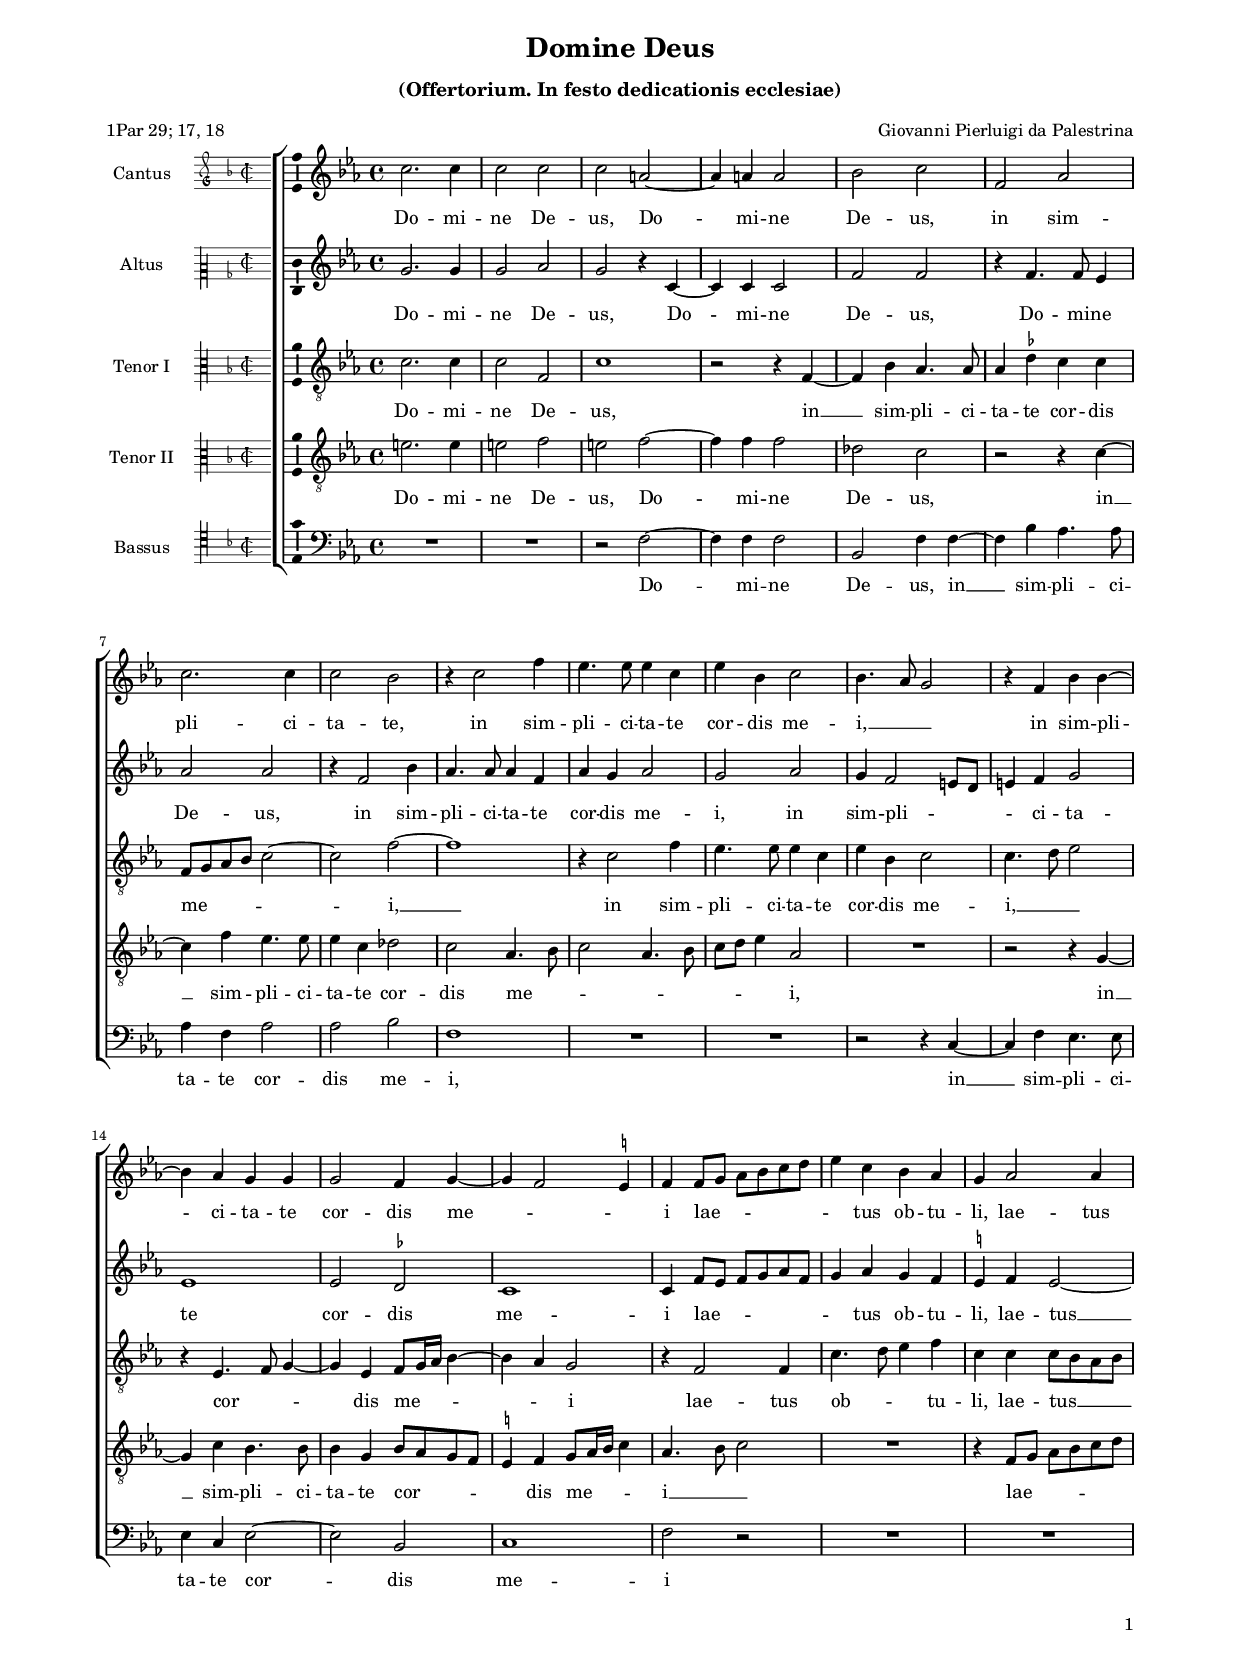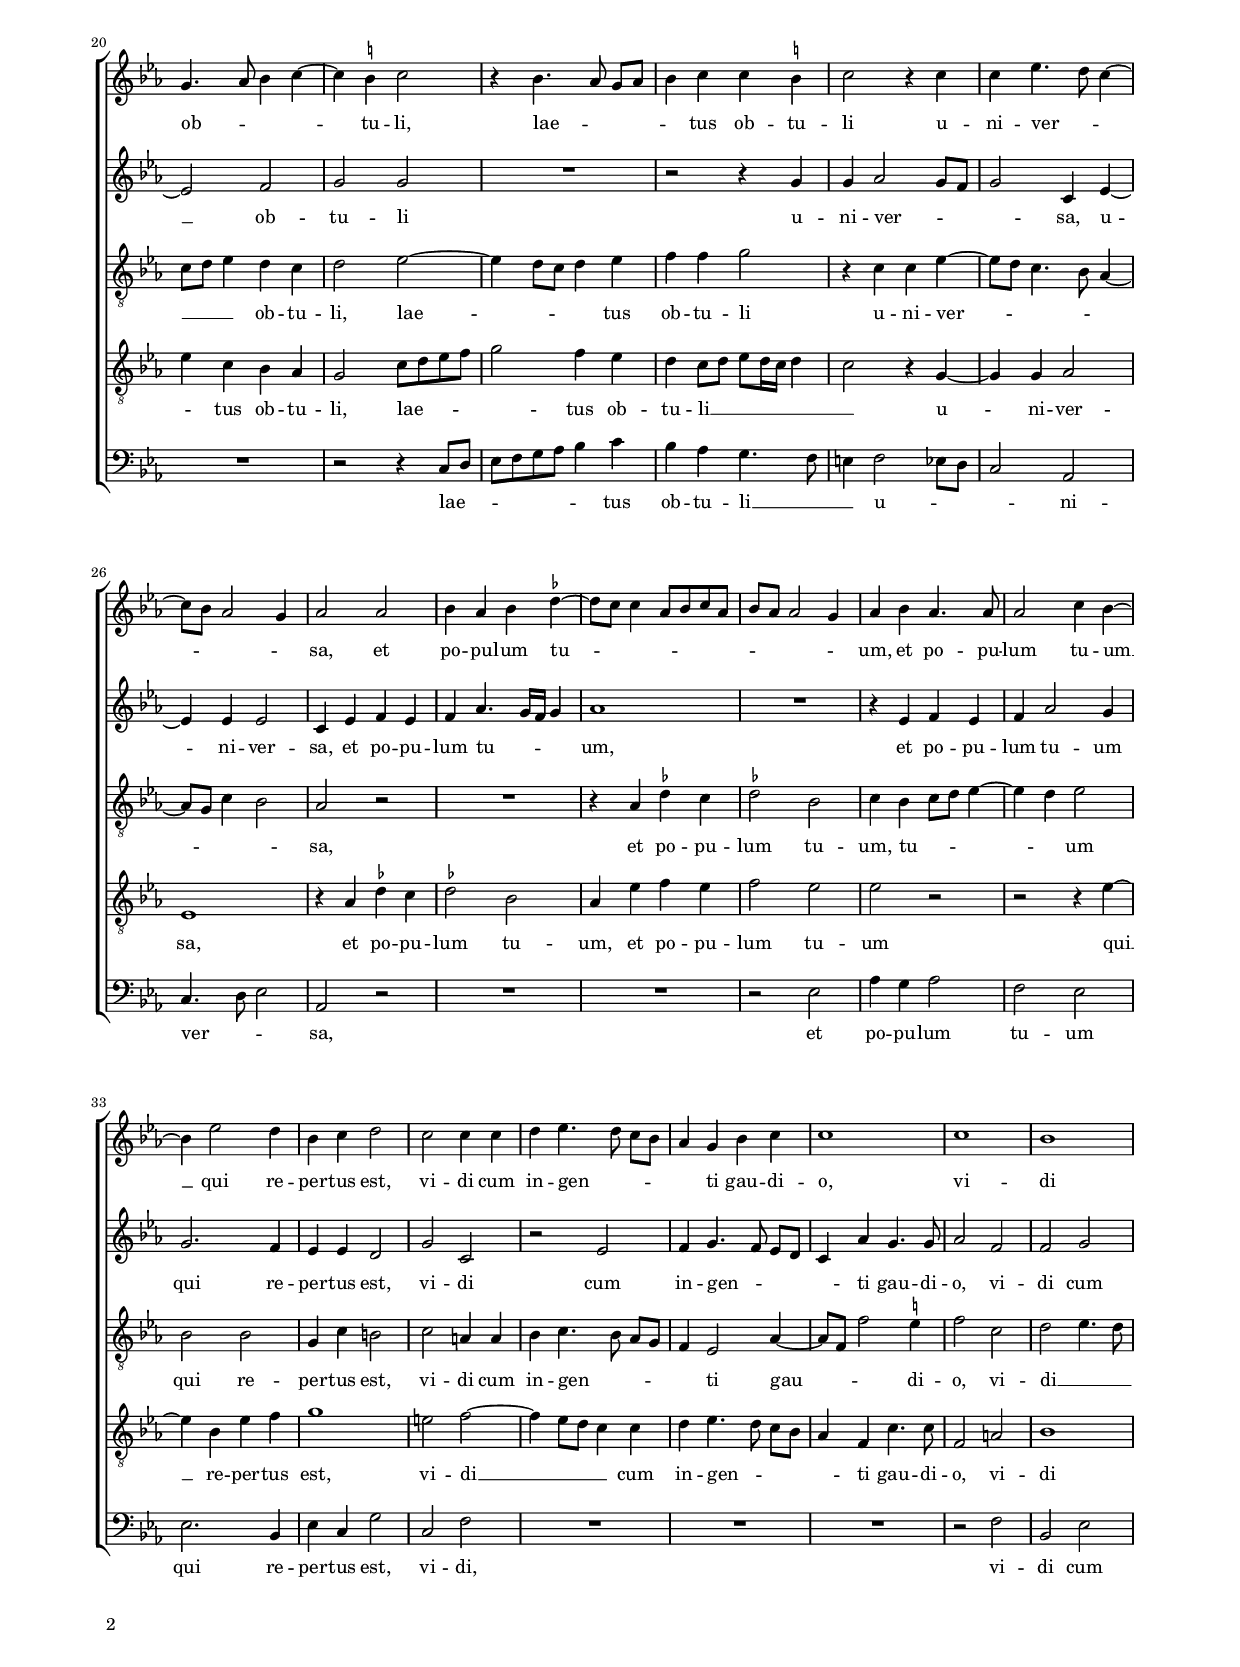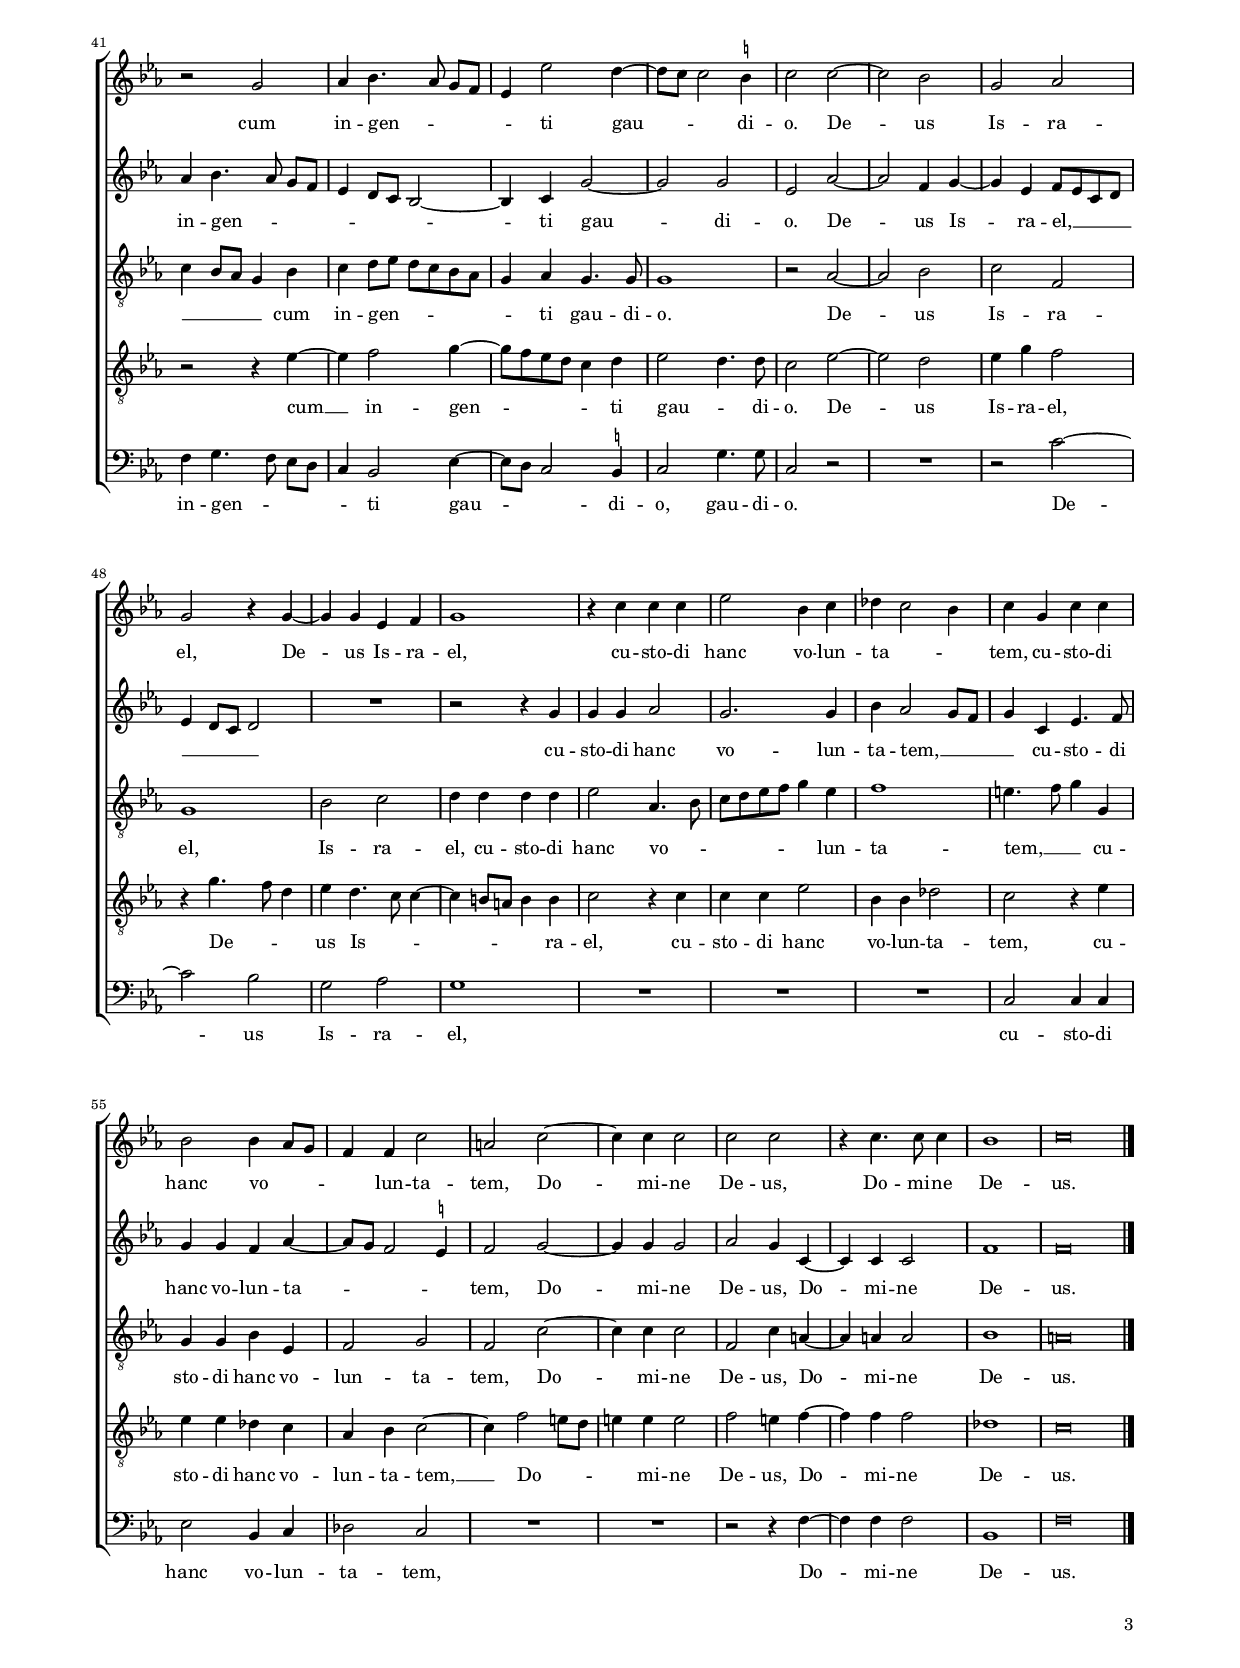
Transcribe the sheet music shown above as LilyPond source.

\header
{
	title="Domine Deus"
	subtitle=\markup { \column { \vspace #0.5 "(Offertorium. In festo dedicationis ecclesiae)" \transparent "x" } }
	composer="Giovanni Pierluigi da Palestrina"
	poet="1Par 29; 17, 18"
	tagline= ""
}

\version "2.24.1"
\language deutsch
#(set-global-staff-size 15)
% #(set-default-paper-size "letter")
#(ly:set-option 'point-and-click #f)




	ficta = { \once \set suggestAccidentals = ##t }

	forget = #(define-music-function (music) (ly:music?) #{
		\accidentalStyle forget
		$music
		\accidentalStyle default
		#})

    
\paper
	{
	top-margin = 1.6 \cm
	bottom-margin = 1 \cm
	left-margin = 1.8 \cm
	right-margin = 1.8 \cm
	ragged-bottom = ##f
	ragged-last-bottom = ##f
	print-page-number = ##f
	system-system-spacing = #'((basic-distance . 17) (minimum-distance . 14) (padding . 5) (strechability . 150))
	oddFooterMarkup=\markup   \fill-line { "" \fromproperty #'page:page-number-string }
	evenFooterMarkup=\markup  \fill-line { \fromproperty #'page:page-number-string "" }
	last-bottom-spacing = #'((basic-distance . 12) (minimum-distance . 7) (padding . 4))
	systems-per-page = 3
%   page-count = 3
%	min-systems-per-page = 3
%	print-all-headers = ##t
%	print-first-page-number = ##t
%	first-page-number = 1
	}

	
global = {
	\key f \major
	\time 4/4
	\set Score.tempoHideNote = ##t
	\tempo 4 = 100
	\skip 1*61
	\set Score.measureLength = #(ly:make-moment 2/1)
	\skip 1*2 \bar "|."
	}
    

incipitcantus = \relative c' {
    \time 2/2
    \clef "petrucci-g2"
    \key f \major
    }
    
incipitcantusVoice = <<
    \new MensuralVoice <<
        { s1 \noBreak }
        \incipitcantus
    >>
    >>
    
    
incipitaltus = \relative c' {
    \time 2/2
    \clef "petrucci-c2"
    \key f \major
    s4 \bar ""
    }
    
incipitaltusVoice = <<
    \new MensuralVoice <<
        { s1 \noBreak }
        \incipitaltus
    >>
    >>
    
incipittenor = \relative c' {
    \time 2/2
    \clef "petrucci-c3"
    \key f \major
    }
    
incipittenorVoice = <<
    \new MensuralVoice <<
        { s1 \noBreak }
        \incipittenor
    >>
    >>
    
incipitquintus = \relative c' {
    \time 2/2
    \clef "petrucci-c3"
    \key f \major
    }
    
incipitquintusVoice = <<
    \new MensuralVoice <<
        { s1 \noBreak }
        \incipitquintus
    >>
    >>
    
    
incipitbassus= \relative c {
    \time 2/2
    \clef "petrucci-c4"
    \key f \major
    }
    
incipitbassusVoice = <<
    \new MensuralVoice <<
        { s1 \noBreak }
        \incipitbassus
    >>
    >>


cantus =  \relative c''
	{
	d2. d4
	d2 d
	d2 h~
	h4 h h2
%5
	c2 d |
	g,2 b
	d2. d4
	d2 c
	r4 d2 g4
%10
	f4. f8 f4 d |
	f4 c d2
	c4. b8 a2
	r4 g c c~
	c4 b a a
%15
	a2 g4 a~ |
	a4 g2 \ficta fis4
	g4 g8 a b c d e
	f4 d c b
	a4 b2 b4
%20
	a4. b8 c4 d~ |
	d4 \ficta cis d2
	r4 c4. b8 a[ b]
	c4 d d \ficta cis
	d2 r4 d
%25
	d4 f4. e8 d4~ |
	d8 c b2 a4
	b2 b
	c4 b c \ficta es~
	\ficta es8 d d4 b8 c d b
%30
	c8 b b2 a4 |
	b4 c b4. b8
	b2 d4 c~
	c4 f2 e4
	c4 d e2
%35
	d2 d4 d |
	e4 f4. e8 d[ c]
	b4 a c d
	d1
	d1
%40
	c1 |
	r2 a
	b4 c4. b8 a[ g]
	f4 f'2 e4~
	e8 d d2 \ficta cis4
%45
	d2 d~ |
	d2 c
	a2 b
	a2 r4 a~
	a4 a f g
%50
	a1 |
	r4 d d d
	f2 c4 d
	es4 d2 c4
	d4 a d d
%55
	c2 c4 b8 a |
	g4 g d'2
	h2 d~
	d4 d d2
	d2 d
%60
	r4 d4. d8 d4 |
	c1
	d\breve |
	}


altus =  \relative c'
	{
	a'2. a4
	a2 b
	a2 r4 d,~
	d4 d d2
%5
	g2 g |
	r4 g4. g8 f4
	b2 b
	r4 g2 c4
	b4. b8 b4 g
%10
	b4 a b2 |
	a2 b
	a4 g2 fis8 e
	fis4 g a2
	f1
%15
	f2 \ficta es |
	d1
	d4 g8 f g8 a b g
	a4 b a g
	\ficta fis4 g \forget f2~
%20
	f2 g |
	a2 a
	R1
	r2 r4 a
	a4 b2 a8 g
%25
	a2 d,4 f~ |
	f4 f f2
	d4 f g f
	g4 b4. a16 g a4
	b1
%30
	R1 |
	r4 f g f
	g4 b2 a4
	a2. g4
	f4 f e2
%35
	a2 d, |
	r2 f
	g4 a4. g8 f[ e]
	d4 b' a4. a8
	b2 g
%40
	g2 a |
	b4 c4. b8 a[ g]
	f4 e8 d c2~
	c4 d a'2~
	a2 a
%45
	f2 b~ |
	b2 g4 a~
	a4 f g8 f d e
	f4 e8 d e2
	R1
%50
	r2 r4 a |
	a4 a b2
	a2. a4
	c4 b2 a8 g
	a4 d, f4. g8
%55
	a4 a g b~ |
	b8 a g2 \ficta fis4
	g2 a~
	a4 a a2
	b2 a4 d,~
%60
	d4 d d2 |
	g1
	g\breve |
	}


tenor =  \relative c'
	{
	d2. d4
	d2 g,
	d'1
	r2 r4 g,~
%5
	g4 c b4. b8 |
	b4 \ficta es d d
	g,8 a b c d2~
	d2 g~
	g1
%10
	r4 d2 g4 |
	f4. f8 f4 d
	f4 c d2
	d4. e8 f2
	r4 f,4. g8 a4~
%15
	a4 f g8 a16 b c4~ |
	c4 b a2
	r4 g2 g4
	d'4. e8 f4 g
	d4 d d8 c b c
%20
	d8 e f4 e d |
	e2 f~
	f4 e8 d e4 f
	g4 g a2
	r4 d, d f~
%25
	f8 e d4. c8 b4~ |
	b8 a d4 c2
	b2 r
	R1
	r4 b \ficta es d
%30
	\ficta es2 c |
	d4 c d8 e f4~
	f4 e f2
	c2 c
	a4 d cis2
%35
	d2 h4 h |
	c4 d4. c8 b[ a]
	g4 f2 b4~
	b8 g g'2 \ficta fis4
	g2 d
%40
	e2 f4. e8 |
	d4 c8 b a4 c
	d4 e8 f e d c b
	a4 b a4. a8
	a1
%45
	r2 b~ |
	b2 c
	d2 g,
	a1
	c2 d
%50
	e4 e e e |
	f2 b,4. c8
	d8 e f g a4 f
	g1
	fis4. g8 a4 a,
%55
	a4 a c f, |
	g2 a
	g2 d'~
	d4 d d2
	g,2 d'4 h~
%60
	h4 h h2 |
	c1
	h\breve |
	}


quintus  =  \relative c'
	{
	fis2. fis4
	fis2 g
	fis2 g~
	g4 g g2
%5
	es2 d |
	r2 r4 d~
	d4 g f4. f8
	f4 d es2
	d2 b4. c8
%10
	d2 b4. c8 |
	d8 e f4 b,2
	R1
	r2 r4 a~
	a4 d c4. c8
%15
	c4 a c8 b a g |
	\ficta fis4 g a8 b16 c d4
	b4. c8 d2
	R1
	r4 g,8 a b c d e
%20
	f4 d c b |
	a2 d8 e f g
	a2 g4 f
	e4 d8 e f8 e16 d e4
	d2 r4 a~
%25
	a4 a b2 |
	f1
	r4 b \ficta es d
	\ficta es2 c
	b4 f' g f
%30
	g2 f |
	f2 r
	r2 r4 f~
	f4 c f g
	a1
%35
	fis2 g~ |
	g4 f8 e d4 d
	e4 f4. e8 d[ c]
	b4 g d'4. d8
	g,2 h
%40
	c1 |
	r2 r4 f~
	f4 g2 a4~
	a8 g f e d4 e
	f2 e4. e8
%45
	d2 f~ |
	f2 e
	f4 a g2
	r4 a4. g8 e4
	f4 e4. d8 d4~
%50
	d4 cis8 h cis4 cis |
	d2 r4 d
	d4 d f2
	c4 c es2
	d2 r4 f
%55
	f4 f es d |
	b4 c d2~
	d4 g2 fis8 e
	fis4 fis fis2
	g2 fis4 g~
%60
	g4 g g2 |
	es1
	d\breve |
	}


bassus  =  \relative c
	{
	R1
	R1
	r2 g'~
	g4 g g2
%5
	c,2 g'4 g~ |
	g4 c b4. b8
	b4 g b2
	b2 c
	g1
%10
	R1 |
	R1
	r2 r4 d~
	d4 g f4. f8
	f4 d f2~
%15
	f2 c |
	d1
	g2 r
	R1
	R1
%20
	R1 |
	r2 r4 d8 e
	f8 g a b c4 d
	c4 b a4. g8
	fis4 g2 f8 e
%25
	d2 b |
	d4. e8 f2
	b,2 r
	R1
	R1
%30
	r2 f' |
	b4 a b2
	g2 f
	f2. c4
	f4 d a'2
%35
	d,2 g |
	R1
	R1
	R1
	r2 g
%40
	c,2 f |
	g4 a4. g8 f[ e]
	d4 c2 f4~
	f8 e d2 \ficta cis4
	d2 a'4. a8
%45
	d,2 r |
	R1
	r2 d'~
	d2 c
	a2 b
%50
	a1 |
	R1
	R1
	R1
	d,2 d4 d
%55
	f2 c4 d |
	es2 d
	R1
	R1
	r2 r4 g~
%60
	g4 g g2 |
	c,1
	g'\breve |
	}


lyricscantus = \lyricmode {
	Do -- mi -- ne De -- us,
	Do -- mi -- ne De -- us,
	in sim -- pli -- ci -- ta -- te,
	in sim -- pli -- ci -- ta -- te cor -- dis me -- i, __ _ _
	in sim -- pli -- ci -- ta -- te cor -- dis me -- _ _ i
	lae -- _ _ _ _ _ _ tus ob -- tu -- li,
	lae -- tus ob -- _ _ _ tu -- li,
	lae -- _ _ _ _ tus ob -- tu -- li u -- ni -- ver -- _ _ _ _ _ sa,
	et po -- pu -- lum tu -- _ _ _ _ _ _ _ _ _ _ um,
	et po -- pu -- lum tu -- um __
	qui re -- per -- tus est,
	vi -- di cum in -- gen -- _ _ _ _ ti gau -- di -- o,
	vi -- di cum in -- gen -- _ _ _ _ ti gau -- _ _ di -- o.
	De -- us Is -- ra -- el,
	De -- us Is -- ra -- el,
	cu -- sto -- di hanc vo -- lun -- ta -- _ _ tem,
	cu -- sto -- di hanc vo -- _ _ _ lun -- ta -- tem,
	Do -- mi -- ne De -- us,
	Do -- mi -- ne De -- us.
	}


lyricsaltus = \lyricmode {
	Do -- mi -- ne De -- us,
	Do -- mi -- ne De -- us,
	Do -- mi -- ne De -- us,
	in sim -- pli -- ci -- ta -- te cor -- dis me -- i,
	in sim -- pli -- _ _ _ ci -- ta -- te cor -- dis me -- i
	lae -- _ _ _ _ _ _ tus ob -- tu -- li,
	lae -- tus __ ob -- tu -- li u -- ni -- ver -- _ _ _ sa,
	u -- ni -- ver -- sa,
	et po -- pu -- lum tu -- _ _ _ um,
	et po -- pu -- lum tu -- um
	qui re -- per -- tus est,
	vi -- di cum in -- gen -- _ _ _ _ ti gau -- di -- o,
	vi -- di cum in -- gen -- _ _ _ _ _ _ _ ti gau -- di -- o.
	De -- us Is -- ra -- el, __ _ _ _ _ _ _ _
	cu -- sto -- di hanc vo -- lun -- ta -- tem, __ _ _ _
	cu -- sto -- di hanc vo -- lun -- ta -- _ _ _ tem,
	Do -- mi -- ne De -- us,
	Do -- mi -- ne De -- us.
	}


lyricstenor = \lyricmode {
	Do -- mi -- ne De -- us,
	in __ sim -- pli -- ci -- ta -- te cor -- dis me -- _ _ _ _ i, __
	in sim -- pli -- ci -- ta -- te cor -- dis me -- i,  __ _ _
	cor -- _ _ dis me -- _ _ _ _ i
	lae -- tus ob -- _ _ tu -- li,
	lae -- tus __ _ _ _ _ _ _ ob -- tu -- li,
	lae -- _ _ _ tus ob -- tu -- li u -- ni -- ver -- _ _ _ _ _ _ _ sa,
	et po -- pu -- lum tu -- um,
	tu -- _ _ _ _ um 
	qui re -- per -- tus est,
	vi -- di cum in -- gen -- _ _ _ _ ti gau -- _ _ di -- o,
	vi -- di __ _ _ _ _ _ _ cum in -- gen -- _ _ _ _ _ _ ti gau -- di -- o.
	De -- us Is -- ra -- el,
	Is -- ra -- el,
	cu -- sto -- di hanc vo -- _ _ _ _ _ _ lun -- ta -- tem, __ _ _
	cu -- sto -- di hanc vo -- lun -- ta -- tem,
	Do -- mi -- ne De -- us,
	Do -- mi -- ne De -- us.
	}


lyricsquintus = \lyricmode {
	Do -- mi -- ne De -- us,
	Do -- mi -- ne De -- us,
	in __ sim -- pli -- ci -- ta -- te cor -- dis me -- _ _ _ _ _ _ _ i,
	in __ sim -- pli -- ci -- ta -- te cor -- _ _ _ _ dis me -- _ _ _ i __ _ _	
	lae -- _ _ _ _ _ _ tus ob -- tu -- li,
	lae -- _ _ _ _ tus ob -- tu -- li __ _ _ _ _ _ _
	u -- ni -- ver -- sa,
	et po -- pu -- lum tu -- um,
	et po -- pu -- lum tu -- um 
	qui __ re -- per -- tus est,
	vi -- di __ _ _ _ cum in -- gen -- _ _ _ _ ti gau -- di -- o,
	vi -- di cum __ in -- gen -- _ _ _ _ ti gau -- _ di -- o.
	De -- us Is -- ra -- el,
	De -- _ _ us Is -- _ _ _ _ _ ra -- el,
	cu -- sto -- di hanc vo -- lun -- ta -- tem,
	cu -- sto -- di hanc vo -- lun -- ta -- tem, __
	Do -- _ _ _ mi -- ne De -- us,
	Do -- mi -- ne De -- us.
	}


lyricsbassus = \lyricmode {
	Do -- mi -- ne De -- us,
	in __ sim -- pli -- ci -- ta -- te cor -- dis me -- i,
	in __ sim -- pli -- ci -- ta -- te cor -- dis me -- i
	lae -- _ _ _ _ _ _ tus ob -- tu -- li __ _ _ 
	u -- _ _ _ ni -- ver -- _ _ sa,
	et po -- pu -- lum tu -- um 
	qui re -- per -- tus est,
	vi -- di,
	vi -- di cum in -- gen -- _ _ _ _ ti gau -- _ _ di -- o,
	gau -- di -- o.
	De -- us Is -- ra -- el,
	cu -- sto -- di hanc vo -- lun -- ta -- tem,
	Do -- mi -- ne De -- us.
	}


\score
{  
	\transpose f es {
	\new ChoirStaff \with { \override StaffGrouper.staff-staff-spacing.basic-distance = #12 }
	<<

	\new Staff << \global
	\new Voice="v1" {
		\set Staff.instrumentName="Cantus"
		\incipit \incipitcantusVoice
%		\set Staff.instrumentName= "S"
		\set Staff.midiInstrument = "reed organ"
		\clef violin
		\cantus }
	\new Lyrics \lyricsto "v1" {\lyricscantus }
	>>


	\new Staff << \global
	\new Voice="v2" {
		\set Staff.instrumentName="Altus"
		\incipit \incipitaltusVoice
%		\set Staff.instrumentName= "A"
		\set Staff.midiInstrument = "reed organ"
		\clef violin % "G_8"
		\altus}
	\new Lyrics \lyricsto "v2" {\lyricsaltus }
	>>


	\new Staff << \global
	\new Voice="v3" {
		\set Staff.instrumentName="Tenor I"
		\incipit \incipittenorVoice
%		\set Staff.instrumentName= "T"
		\set Staff.midiInstrument = "reed organ"
		\clef "G_8"
		\tenor }
	\new Lyrics \lyricsto "v3" {\lyricstenor }
	>>


	\new Staff << \global
	\new Voice="v5" {
		\set Staff.instrumentName="Tenor II"
		\incipit \incipitquintusVoice
%		\set Staff.instrumentName= "Q"
		\set Staff.midiInstrument = "reed organ"
		\clef "G_8"
		\quintus}
	\new Lyrics \lyricsto "v5" {\lyricsquintus }
	>>


	\new Staff << \global
	\new Voice="v4" {
		\set Staff.instrumentName="Bassus"
		\incipit \incipitbassusVoice
%		\set Staff.instrumentName= "B"
		\set Staff.midiInstrument = "reed organ"
		\clef bass 
		\bassus }
	\new Lyrics \lyricsto "v4" {\lyricsbassus}
	>>

	>>
	} % transpose

	\layout
	{
	indent = 3\cm
    incipit-width = 1.3 \cm
	\context { \Lyrics \override VerticalAxisGroup.nonstaff-relatedstaff-spacing.padding = #1.4 }
%	\context { \Lyrics \override LyricText.font-size = #1 }
	\context { \Staff \override TimeSignature.break-visibility = #end-of-line-invisible }
	\context { \Staff \consists Ambitus_engraver }
	\context { \Score \override BarNumber.padding = #2 }
	\context { \Voice \override NoteHead.style = #'baroque }
	}

\midi
	{    	
	}

}


% EOF
